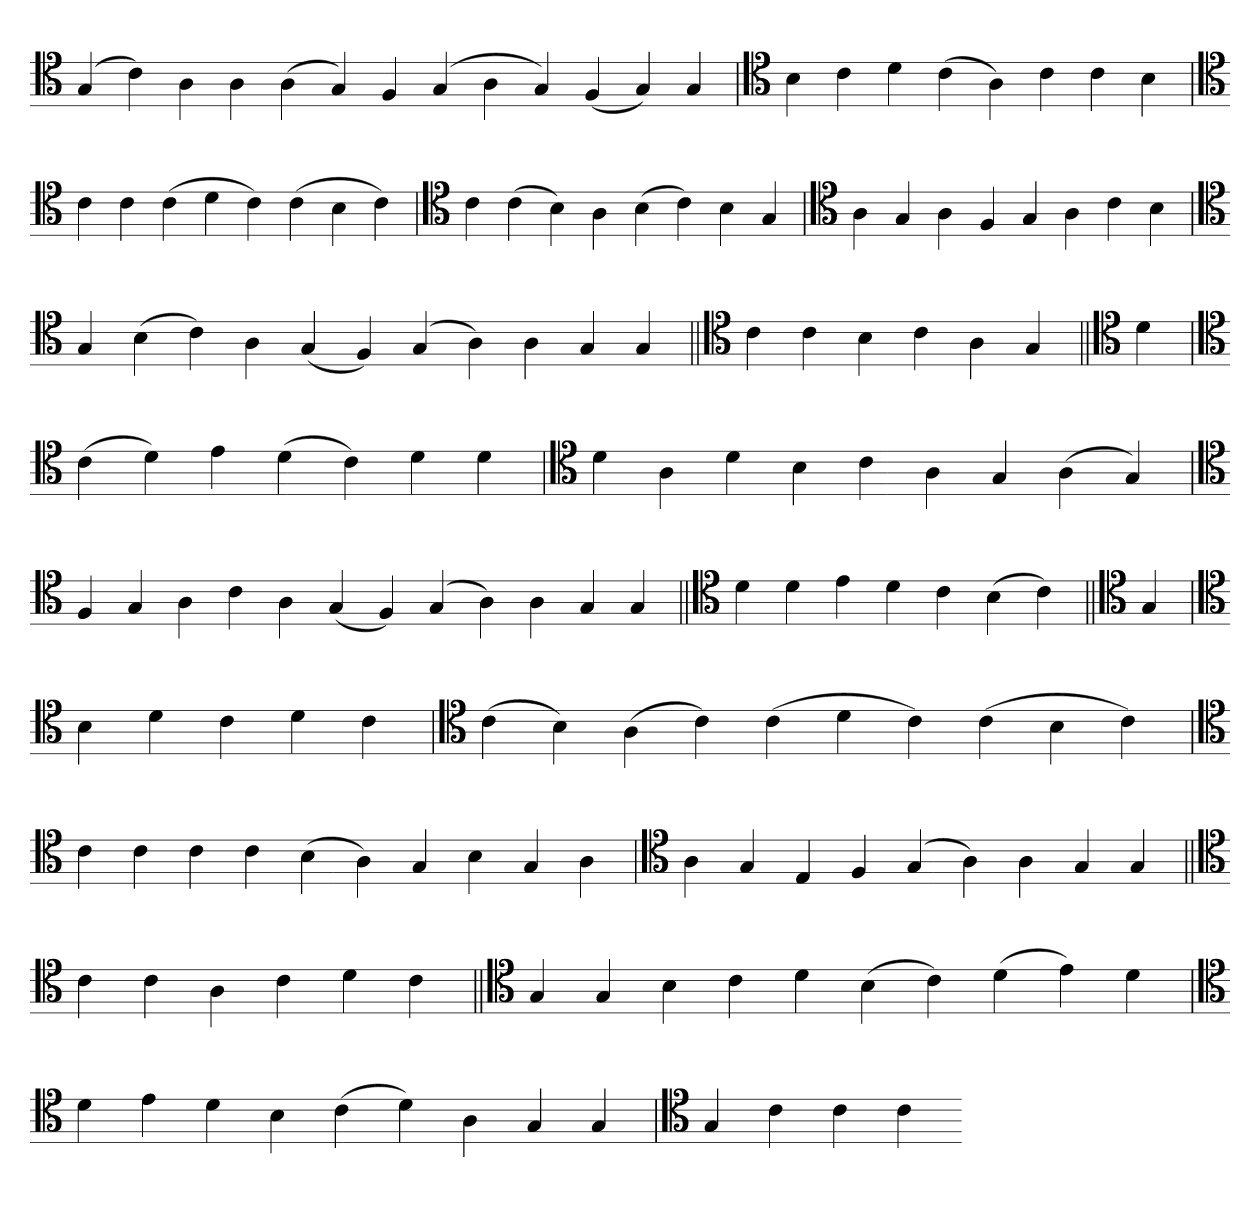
**kern
*part1
*staff1
*clefC4
=
(4G
4c)
4A
4A
(4A
4G)
4F
(4G
4A
4G)
(4F
4G)
4G
=`
*clefC4
4B
4c
4d
(4c
4A)
4c
4c
4B
='
*clefC4
4c
4c
(4c
4d
4c)
(4c
4B
4c)
=`
*clefC4
4c
(4c
4B)
4A
(4B
4c)
4B
4G
='
*clefC4
4A
4G
4A
4F
4G
4A
4c
4B
=`
*clefC4
4G
(4B
4c)
4A
(4G
4F)
(4G
4A)
4A
4G
4G
=||
*clefC4
4c
4c
4B
4c
4A
4G
=||
*clefC4
4d
=`
*clefC4
(4c
4d)
4e
(4d
4c)
4d
4d
='
*clefC4
4d
4A
4d
4B
4c
4A
4G
(4A
4G)
=`
*clefC4
4F
4G
4A
4c
4A
(4G
4F)
(4G
4A)
4A
4G
4G
=||
*clefC4
4d
4d
4e
4d
4c
(4B
4c)
=||
*clefC4
4G
=`
*clefC4
4B
4d
4c
4d
4c
=`
*clefC4
(4c
4B)
(4A
4c)
(4c
4d
4c)
(4c
4B
4c)
='
*clefC4
4c
4c
4c
4c
(4B
4A)
4G
4B
4G
4A
=`
*clefC4
4A
4G
4E
4F
(4G
4A)
4A
4G
4G
=||
*clefC4
4c
4c
4A
4c
4d
4c
=||
*clefC4
4G
4G
4B
4c
4d
(4B
4c)
(4d
4e)
4d
=`
*clefC4
4d
4e
4d
4B
(4c
4d)
4A
4G
4G
='
*clefC4
4G
4c
4c
4c
=-
*-
